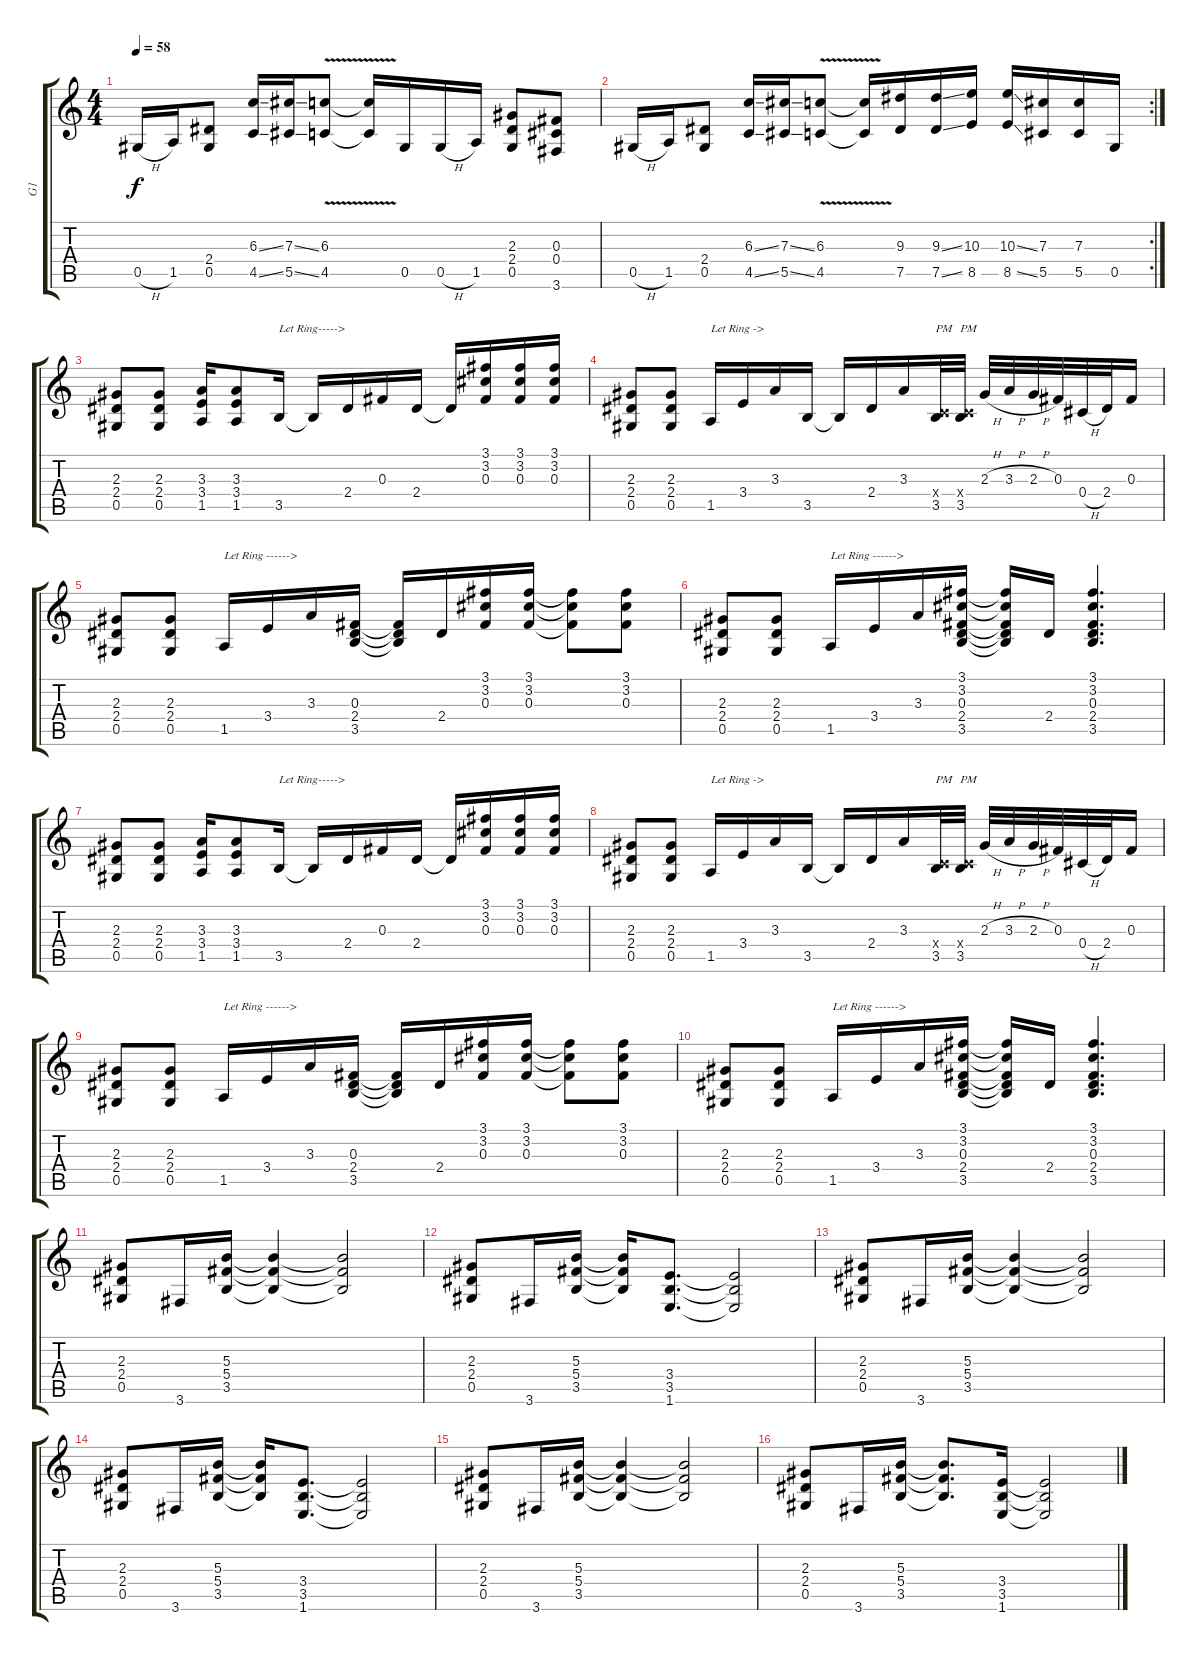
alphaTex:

\track ("G1" "G1") {instrument distortionguitar}
\staff {score tabs}
\tuning (Eb4 Bb3 Gb3 Db3 Ab2 Eb2) {hide}
\ts (4 4)
\tempo 58
\clef g2
\ks c
0.5{h}.16{dy f} 1.5.16 (2.4 0.5).8 (6.3{ss} 4.5{ss}).16 (7.3{ss} 5.5{ss}).16 (6.3{v} 4.5{v}).8 (6.3{t} 4.5{t}).16 0.5.16 0.5{h}.16 1.5.16 (2.3 2.4 0.5).8 (0.3 0.4 3.6).8 |
\rc 2
0.5{h}.16 1.5.16 (2.4 0.5).8 (6.3{ss} 4.5{ss}).16 (7.3{ss} 5.5{ss}).16 (6.3{v} 4.5{v}).8 (6.3{t} 4.5{t}).16 (9.3 7.5).16 (9.3{ss} 7.5{ss}).16 (10.3 8.5).16 (10.3{ss} 8.5{ss}).16 (7.3 5.5).16 (7.3 5.5).16 0.5.16 |
(2.3 2.4 0.5).8 (2.3 2.4 0.5).8 (3.3 3.4 1.5).16 (3.3 3.4 1.5).8 3.5.16{txt "Let Ring----->"} 3.5{t}.16 2.4.16 0.3.16 2.4.16 2.4{t}.16 (3.1 3.2 0.3).16 (3.1 3.2 0.3).16 (3.1 3.2 0.3).16 |
(2.3 2.4 0.5).8 (2.3 2.4 0.5).8 1.5.16{txt "Let Ring ->"} 3.4.16 3.3.16 3.5.16 3.5{t}.16 2.4.16 3.3.16 (-1.4{x} 3.5).32{txt "PM"} (-1.4{x} 3.5).32{txt "PM"} 2.3{h}.32 3.3{h}.32 2.3{h}.32 0.3.32 0.4{h}.32 2.4.32 0.3.16 |
(2.3 2.4 0.5).8 (2.3 2.4 0.5).8 1.5.16{txt "Let Ring ------>"} 3.4.16 3.3.16 (0.3 2.4 3.5).16 (0.3{t} 2.4{t} 3.5{t}).16 2.4.16 (3.1 3.2 0.3).16 (3.1 3.2 0.3).16 (3.1{t} 3.2{t} 0.3{t}).8 (3.1 3.2 0.3).8 |
(2.3 2.4 0.5).8 (2.3 2.4 0.5).8 1.5.16{txt "Let Ring ------>"} 3.4.16 3.3.16 (3.1 3.2 0.3 2.4 3.5).16 (3.1{t} 3.2{t} 0.3{t} 2.4{t} 3.5{t}).16 2.4.16 (3.1 3.2 0.3 2.4 3.5).4{d} |
(2.3 2.4 0.5).8 (2.3 2.4 0.5).8 (3.3 3.4 1.5).16 (3.3 3.4 1.5).8 3.5.16{txt "Let Ring----->"} 3.5{t}.16 2.4.16 0.3.16 2.4.16 2.4{t}.16 (3.1 3.2 0.3).16 (3.1 3.2 0.3).16 (3.1 3.2 0.3).16 |
(2.3 2.4 0.5).8 (2.3 2.4 0.5).8 1.5.16{txt "Let Ring ->"} 3.4.16 3.3.16 3.5.16 3.5{t}.16 2.4.16 3.3.16 (-1.4{x} 3.5).32{txt "PM"} (-1.4{x} 3.5).32{txt "PM"} 2.3{h}.32 3.3{h}.32 2.3{h}.32 0.3.32 0.4{h}.32 2.4.32 0.3.16 |
(2.3 2.4 0.5).8 (2.3 2.4 0.5).8 1.5.16{txt "Let Ring ------>"} 3.4.16 3.3.16 (0.3 2.4 3.5).16 (0.3{t} 2.4{t} 3.5{t}).16 2.4.16 (3.1 3.2 0.3).16 (3.1 3.2 0.3).16 (3.1{t} 3.2{t} 0.3{t}).8 (3.1 3.2 0.3).8 |
(2.3 2.4 0.5).8 (2.3 2.4 0.5).8 1.5.16{txt "Let Ring ------>"} 3.4.16 3.3.16 (3.1 3.2 0.3 2.4 3.5).16 (3.1{t} 3.2{t} 0.3{t} 2.4{t} 3.5{t}).16 2.4.16 (3.1 3.2 0.3 2.4 3.5).4{d} |
(2.3 2.4 0.5).8 3.6.16 (5.3 5.4 3.5).16 (5.3{t} 5.4{t} 3.5{t}).4 (5.3{t} 5.4{t} 3.5{t}).2 |
(2.3 2.4 0.5).8 3.6.16 (5.3 5.4 3.5).16 (5.3{t} 5.4{t} 3.5{t}).16 (3.4 3.5 1.6).8{d} (3.4{t} 3.5{t} 1.6{t}).2 |
(2.3 2.4 0.5).8 3.6.16 (5.3 5.4 3.5).16 (5.3{t} 5.4{t} 3.5{t}).4 (5.3{t} 5.4{t} 3.5{t}).2 |
(2.3 2.4 0.5).8 3.6.16 (5.3 5.4 3.5).16 (5.3{t} 5.4{t} 3.5{t}).16 (3.4 3.5 1.6).8{d} (3.4{t} 3.5{t} 1.6{t}).2 |
(2.3 2.4 0.5).8 3.6.16 (5.3 5.4 3.5).16 (5.3{t} 5.4{t} 3.5{t}).4 (5.3{t} 5.4{t} 3.5{t}).2 |
(2.3 2.4 0.5).8 3.6.16 (5.3 5.4 3.5).16 (5.3{t} 5.4{t} 3.5{t}).8{d} (3.4 3.5 1.6).16 (3.4{t} 3.5{t} 1.6{t}).2
